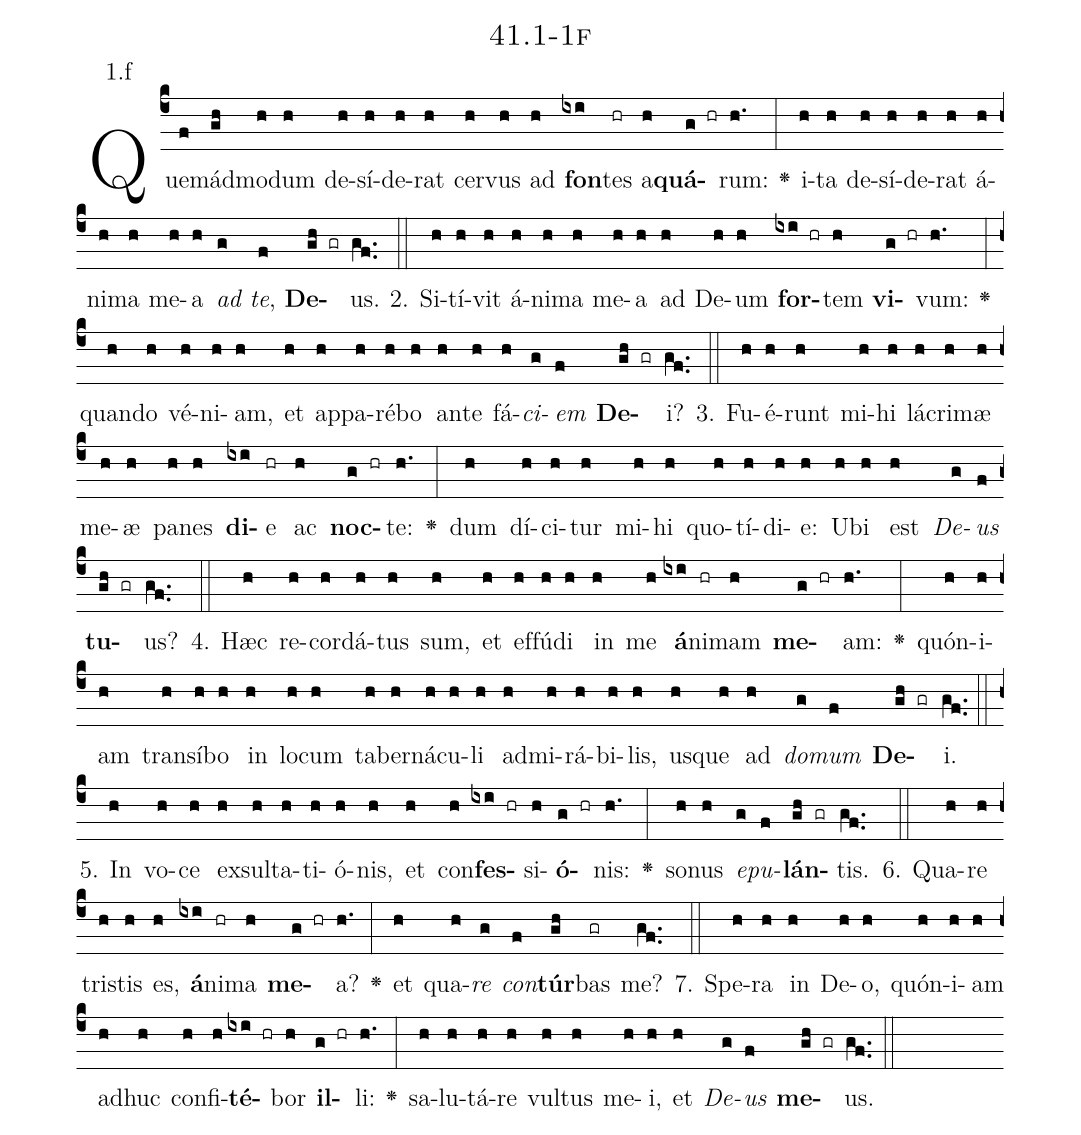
name: 41.1-1f;
annotation: 1.f;
%%
(c4)Quem(f)ád(gh)mo(h)dum(h) de(h)sí(h)de(h)rat(h) cer(h)vus(h) ad(h) <b>fon</b>(ixi)tes(hr) a(h)<b>quá</b>(g hr)rum:(h.) <v>\greheightstar</v>(:) i(h)ta(h) de(h)sí(h)de(h)rat(h) á(h)ni(h)ma(h) me(h)a(h) <i>ad</i>(g) <i>te</i>,(f) <b>De</b>(gh gr)us.(gf..) (::)
2. Si(h)tí(h)vit(h) á(h)ni(h)ma(h) me(h)a(h) ad(h) De(h)um(h) <b>for</b>(ixi hr)tem(h) <b>vi</b>(g hr)vum:(h.) <v>\greheightstar</v>(:) quan(h)do(h) vé(h)ni(h)am,(h) et(h) ap(h)pa(h)ré(h)bo(h) an(h)te(h) fá(h)<i>ci</i>(g)<i>em</i>(f) <b>De</b>(gh gr)i?(gf..) (::)
3. Fu(h)é(h)runt(h) mi(h)hi(h) lá(h)cri(h)mæ(h) me(h)æ(h) pa(h)nes(h) <b>di</b>(ixi)e(hr) ac(h) <b>noc</b>(g hr)te:(h.) <v>\greheightstar</v>(:) dum(h) dí(h)ci(h)tur(h) mi(h)hi(h) quo(h)tí(h)di(h)e:(h) U(h)bi(h) est(h) <i>De</i>(g)<i>us</i>(f) <b>tu</b>(gh gr)us?(gf..) (::)
4. Hæc(h) re(h)cor(h)dá(h)tus(h) sum,(h) et(h) ef(h)fú(h)di(h) in(h) me(h) <b>á</b>(ixi)ni(hr)mam(h) <b>me</b>(g hr)am:(h.) <v>\greheightstar</v>(:) quón(h)i(h)am(h) trans(h)í(h)bo(h) in(h) lo(h)cum(h) ta(h)ber(h)ná(h)cu(h)li(h) ad(h)mi(h)rá(h)bi(h)lis,(h) us(h)que(h) ad(h) <i>do</i>(g)<i>mum</i>(f) <b>De</b>(gh gr)i.(gf..) (::)
5. In(h) vo(h)ce(h) ex(h)sul(h)ta(h)ti(h)ó(h)nis,(h) et(h) con(h)<b>fes</b>(ixi hr)si(h)<b>ó</b>(g hr)nis:(h.) <v>\greheightstar</v>(:) so(h)nus(h) <i>e</i>(g)<i>pu</i>(f)<b>lán</b>(gh gr)tis.(gf..) (::)
6. Qua(h)re(h) tris(h)tis(h) es,(h) <b>á</b>(ixi)ni(hr)ma(h) <b>me</b>(g hr)a?(h.) <v>\greheightstar</v>(:) et(h) qua(h)<i>re</i>(g) <i>con</i>(f)<b>túr</b>(gh)bas(gr) me?(gf..) (::)
7. Spe(h)ra(h) in(h) De(h)o,(h) quón(h)i(h)am(h) ad(h)huc(h) con(h)fi(h)<b>té</b>(ixi hr)bor(h) <b>il</b>(g hr)li:(h.) <v>\greheightstar</v>(:) sa(h)lu(h)tá(h)re(h) vul(h)tus(h) me(h)i,(h) et(h) <i>De</i>(g)<i>us</i>(f) <b>me</b>(gh gr)us.(gf..) (::)
